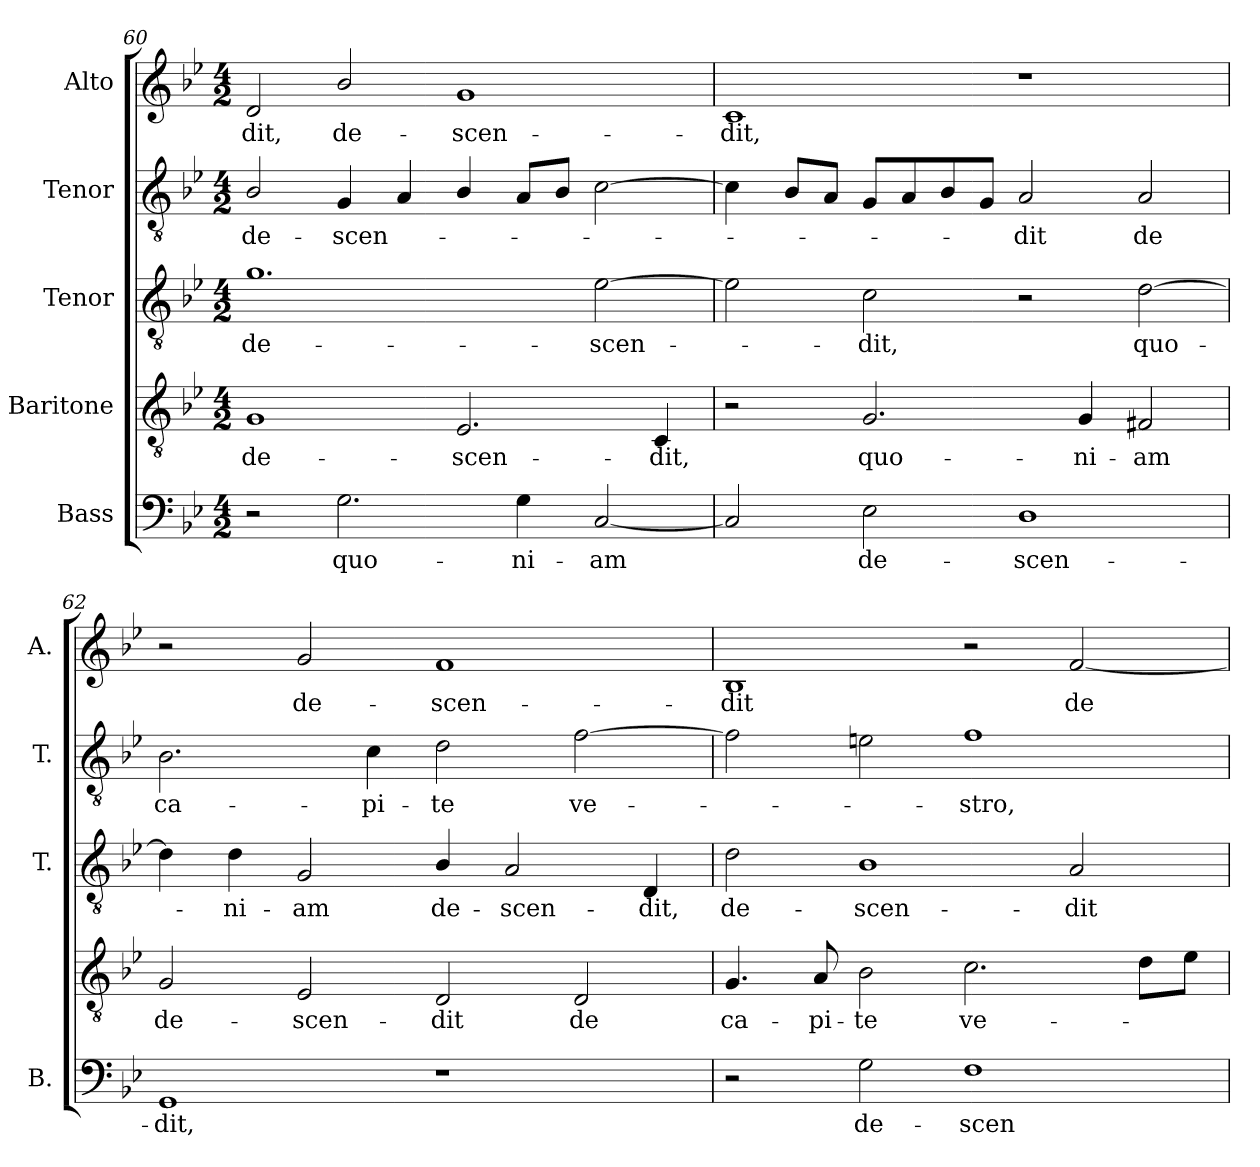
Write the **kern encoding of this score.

**kern	**text	**kern	**text	**kern	**text	**kern	**text	**kern	**text
*part5	*part5	*part4	*part4	*part3	*part3	*part2	*part2	*part1	*part1
*staff5	*staff5	*staff4	*staff4	*staff3	*staff3	*staff2	*staff2	*staff1	*staff1
*I"Bass	*	*I"Baritone	*	*I"Tenor	*	*I"Tenor	*	*I"Alto	*
*I'B.	*	*	*	*I'T.	*	*I'T.	*	*I'A.	*
*clefF4	*	*clefGv2	*	*clefGv2	*	*clefGv2	*	*clefG2	*
*	*	*ITrd7c12	*	*ITrd7c12	*	*ITrd7c12	*	*	*
*k[b-e-]	*	*k[b-e-]	*	*k[b-e-]	*	*k[b-e-]	*	*k[b-e-]	*
*B-:	*	*B-:	*	*B-:	*	*B-:	*	*B-:	*
*M4/2	*	*M4/2	*	*M4/2	*	*M4/2	*	*M4/2	*
=60	=60	=60	=60	=60	=60	=60	=60	=60	=60
!	!	!	!LO:LY:b:color=#000000	!	!	!	!	!	!
!	!	!	!	!	!LO:LY:b:color=#000000	!	!	!	!
!	!	!	!	!	!	!	!LO:LY:b:color=#000000	!	!
!	!	!	!	!	!	!	!	!	!LO:LY:b:color=#000000
2r	.	1GGi	de-	1.Gi	de-	2BB-i/	de-	2di/	-dit,
!	!LO:LY:b:color=#000000	!	!	!	!	!	!	!	!
!	!	!	!	!	!	!	!LO:LY:b:color=#000000	!	!
!	!	!	!	!	!	!	!	!	!LO:LY:b:color=#000000
2.Gi\	quo-	.	.	.	.	4GGi/	-scen-	2b-i/	de-
.	.	.	.	.	.	4AAi/	.	.	.
!	!	!	!LO:LY:b:color=#000000	!	!	!	!	!	!
!	!	!	!	!	!	!	!	!	!LO:LY:b:color=#000000
.	.	2.EE-i/	-scen-	.	.	4BB-i/	.	1gi	-scen-
!	!LO:LY:b:color=#000000	!	!	!	!	!	!	!	!
4Gi\	-ni-	.	.	.	.	8AAi/L	.	.	.
.	.	.	.	.	.	8BB-i/J	.	.	.
!	!LO:LY:b:color=#000000	!	!	!	!	!	!	!	!
!	!	!	!	!	!LO:LY:b:color=#000000	!	!	!	!
[2Ci/	-am	.	.	[2E-i\	-scen-	[2Ci\	.	.	.
!	!	!	!LO:LY:b:color=#000000	!	!	!	!	!	!
.	.	4CCi/	-dit,	.	.	.	.	.	.
=61	=61	=61	=61	=61	=61	=61	=61	=61	=61
!	!	!	!	!	!	!	!	!	!LO:LY:b:color=#000000
2Ci/]	.	2r	.	2E-i\]	.	4Ci\]	.	1ci	-dit,
.	.	.	.	.	.	8BB-i/L	.	.	.
.	.	.	.	.	.	8AAi/J	.	.	.
!	!LO:LY:b:color=#000000	!	!	!	!	!	!	!	!
!	!	!	!LO:LY:b:color=#000000	!	!	!	!	!	!
!	!	!	!	!	!LO:LY:b:color=#000000	!	!	!	!
2E-i\	de-	2.GGi/	quo-	2Ci\	-dit,	8GGi/L	.	.	.
.	.	.	.	.	.	8AAi/	.	.	.
.	.	.	.	.	.	8BB-i/	.	.	.
.	.	.	.	.	.	8GGi/J	.	.	.
!	!LO:LY:b:color=#000000	!	!	!	!	!	!	!	!
!	!	!	!	!	!	!	!LO:LY:b:color=#000000	!	!
1Di	-scen-	.	.	2r	.	2AAi/	-dit	1r	.
!	!	!	!LO:LY:b:color=#000000	!	!	!	!	!	!
.	.	4GGi/	-ni-	.	.	.	.	.	.
!	!	!	!LO:LY:b:color=#000000	!	!	!	!	!	!
!	!	!	!	!	!LO:LY:b:color=#000000	!	!	!	!
!	!	!	!	!	!	!	!LO:LY:b:color=#000000	!	!
.	.	2FF#Xi/	-am	[2Di\	quo-	2AAi/	de	.	.
=62	=62	=62	=62	=62	=62	=62	=62	=62	=62
!	!LO:LY:b:color=#000000	!	!	!	!	!	!	!	!
!	!	!	!LO:LY:b:color=#000000	!	!	!	!	!	!
!	!	!	!	!	!	!	!LO:LY:b:color=#000000	!	!
1GGi	-dit,	2GGi/	de-	4Di\]	.	2.BB-i\	ca-	2r	.
!	!	!	!	!	!LO:LY:b:color=#000000	!	!	!	!
.	.	.	.	4Di\	-ni-	.	.	.	.
!	!	!	!LO:LY:b:color=#000000	!	!	!	!	!	!
!	!	!	!	!	!LO:LY:b:color=#000000	!	!	!	!
!	!	!	!	!	!	!	!	!	!LO:LY:b:color=#000000
.	.	2EE-i/	-scen-	2GGi/	-am	.	.	2gi/	de-
!	!	!	!	!	!	!	!LO:LY:b:color=#000000	!	!
.	.	.	.	.	.	4Ci\	-pi-	.	.
!	!	!	!LO:LY:b:color=#000000	!	!	!	!	!	!
!	!	!	!	!	!LO:LY:b:color=#000000	!	!	!	!
!	!	!	!	!	!	!	!LO:LY:b:color=#000000	!	!
!	!	!	!	!	!	!	!	!	!LO:LY:b:color=#000000
1r	.	2DDi/	-dit	4BB-i/	de-	2Di\	-te	1fi	-scen-
!	!	!	!	!	!LO:LY:b:color=#000000	!	!	!	!
.	.	.	.	2AAi/	-scen-	.	.	.	.
!	!	!	!LO:LY:b:color=#000000	!	!	!	!	!	!
!	!	!	!	!	!	!	!LO:LY:b:color=#000000	!	!
.	.	2DDi/	de	.	.	[2Fi\	ve-	.	.
!	!	!	!	!	!LO:LY:b:color=#000000	!	!	!	!
.	.	.	.	4DDi/	-dit,	.	.	.	.
!!LO:PB:g=z
=63	=63	=63	=63	=63	=63	=63	=63	=63	=63
!	!	!	!LO:LY:b:color=#000000	!	!	!	!	!	!
!	!	!	!	!	!LO:LY:b:color=#000000	!	!	!	!
!	!	!	!	!	!	!	!	!	!LO:LY:b:color=#000000
2r	.	4.GGi/	ca-	2Di\	de-	2Fi\]	.	1B-i	-dit
!	!	!	!LO:LY:b:color=#000000	!	!	!	!	!	!
.	.	8AAi/	-pi-	.	.	.	.	.	.
!	!LO:LY:b:color=#000000	!	!	!	!	!	!	!	!
!	!	!	!LO:LY:b:color=#000000	!	!	!	!	!	!
!	!	!	!	!	!LO:LY:b:color=#000000	!	!	!	!
2Gi\	de-	2BB-i\	-te	1BB-i	-scen-	2Eni\	.	.	.
!	!LO:LY:b:color=#000000	!	!	!	!	!	!	!	!
!	!	!	!LO:LY:b:color=#000000	!	!	!	!	!	!
!	!	!	!	!	!	!	!LO:LY:b:color=#000000	!	!
1Fi	-scen-	2.Ci\	ve-	.	.	1Fi	-stro,	2r	.
!	!	!	!	!	!LO:LY:b:color=#000000	!	!	!	!
!	!	!	!	!	!	!	!	!	!LO:LY:b:color=#000000
.	.	.	.	2AAi/	-dit	.	.	[2fi/	de
.	.	8Di\L	.	.	.	.	.	.	.
.	.	8E-i\J	.	.	.	.	.	.	.
=	=	=	=	=	=	=	=	=	=
*-	*-	*-	*-	*-	*-	*-	*-	*-	*-
